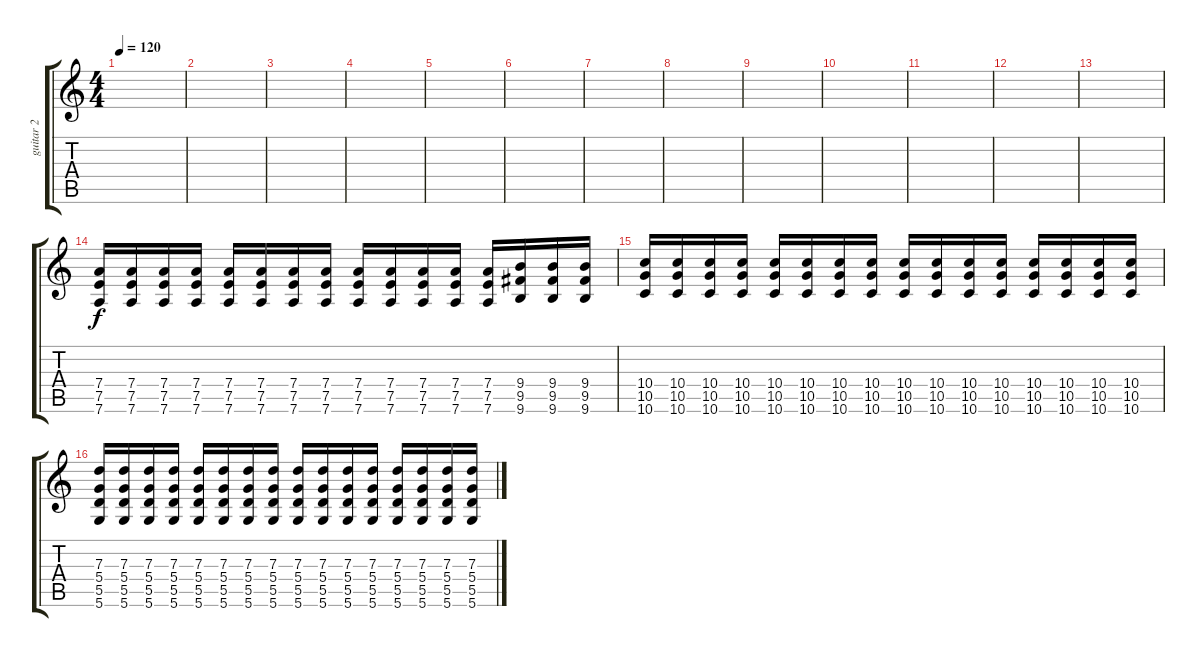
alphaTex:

\track ("guitar 2" "guitar 2") {instrument distortionguitar}
\staff {score tabs}
\tuning (E4 B3 G3 D3 A2 D2) {hide}
\ts (4 4)
\tempo 120
\clef g2
\ks c
|
|
|
|
|
|
|
|
|
|
|
|
|
(7.4 7.5 7.6).16 (7.4 7.5 7.6).16 (7.4 7.5 7.6).16 (7.4 7.5 7.6).16 (7.4 7.5 7.6).16 (7.4 7.5 7.6).16 (7.4 7.5 7.6).16 (7.4 7.5 7.6).16 (7.4 7.5 7.6).16 (7.4 7.5 7.6).16 (7.4 7.5 7.6).16 (7.4 7.5 7.6).16 (7.4 7.5 7.6).16 (9.4 9.5 9.6).16 (9.4 9.5 9.6).16 (9.4 9.5 9.6).16 |
(10.4 10.5 10.6).16 (10.4 10.5 10.6).16 (10.4 10.5 10.6).16 (10.4 10.5 10.6).16 (10.4 10.5 10.6).16 (10.4 10.5 10.6).16 (10.4 10.5 10.6).16 (10.4 10.5 10.6).16 (10.4 10.5 10.6).16 (10.4 10.5 10.6).16 (10.4 10.5 10.6).16 (10.4 10.5 10.6).16 (10.4 10.5 10.6).16 (10.4 10.5 10.6).16 (10.4 10.5 10.6).16 (10.4 10.5 10.6).16 |
(7.3 5.4 5.5 5.6).16 (7.3 5.4 5.5 5.6).16 (7.3 5.4 5.5 5.6).16 (7.3 5.4 5.5 5.6).16 (7.3 5.4 5.5 5.6).16 (7.3 5.4 5.5 5.6).16 (7.3 5.4 5.5 5.6).16 (7.3 5.4 5.5 5.6).16 (7.3 5.4 5.5 5.6).16 (7.3 5.4 5.5 5.6).16 (7.3 5.4 5.5 5.6).16 (7.3 5.4 5.5 5.6).16 (7.3 5.4 5.5 5.6).16 (7.3 5.4 5.5 5.6).16 (7.3 5.4 5.5 5.6).16 (7.3 5.4 5.5 5.6).16
